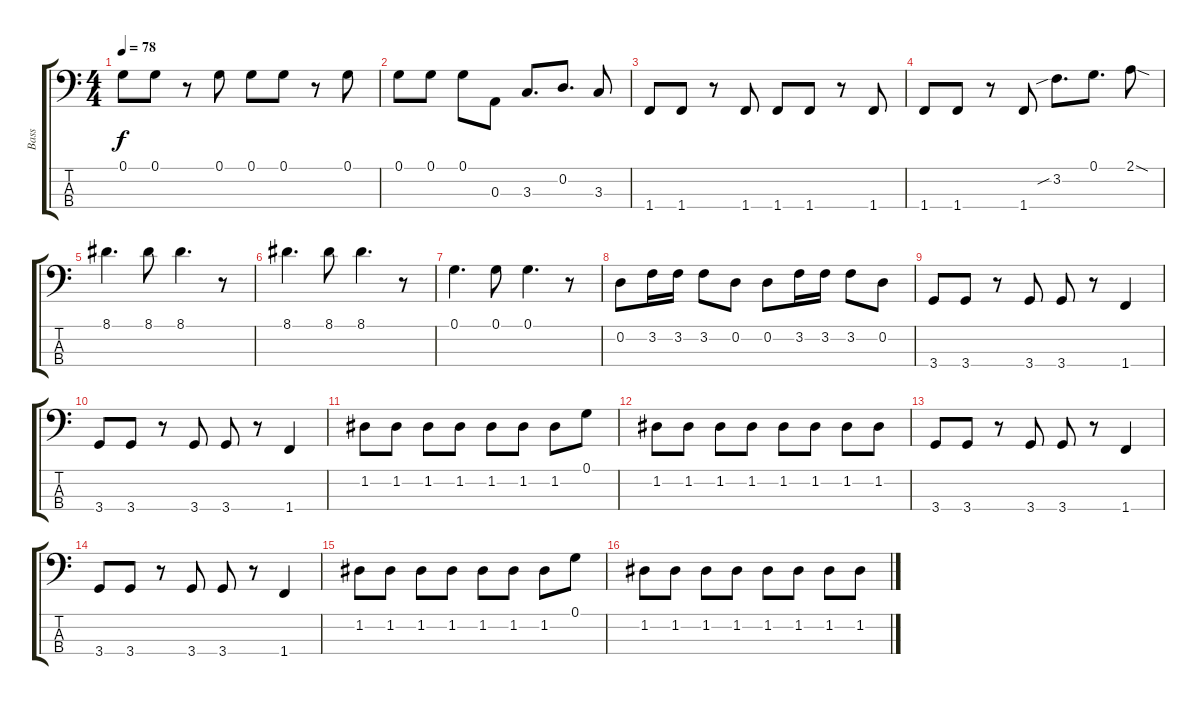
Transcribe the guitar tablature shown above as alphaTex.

\track ("Bass" "Bass") {solo instrument electricbassfinger}
\staff {score tabs}
\tuning (G2 D2 A1 E1) {hide}
\ts (4 4)
\tempo 78
\clef f4
\ks c
0.1.8{dy f} 0.1.8 r.8 0.1.8 0.1.8 0.1.8 r.8 0.1.8 |
0.1.8 0.1.8 0.1.8 0.3.8 3.3.8{d} 0.2.8{d} 3.3.8 |
1.4.8 1.4.8 r.8 1.4.8 1.4.8 1.4.8 r.8 1.4.8 |
1.4.8 1.4.8 r.8 1.4.8 3.2{sib}.8{d} 0.1.8{d} 2.1{sod}.8 |
8.1.4{d} 8.1.8 8.1.4{d} r.8 |
8.1.4{d} 8.1.8 8.1.4{d} r.8 |
0.1.4{d} 0.1.8 0.1.4{d} r.8 |
0.2.8 3.2.16 3.2.16 3.2.8 0.2.8 0.2.8 3.2.16 3.2.16 3.2.8 0.2.8 |
3.4.8 3.4.8 r.8 3.4.8 3.4.8 r.8 1.4.4 |
3.4.8 3.4.8 r.8 3.4.8 3.4.8 r.8 1.4.4 |
1.2.8 1.2.8 1.2.8 1.2.8 1.2.8 1.2.8 1.2.8 0.1.8 |
1.2.8 1.2.8 1.2.8 1.2.8 1.2.8 1.2.8 1.2.8 1.2.8 |
3.4.8 3.4.8 r.8 3.4.8 3.4.8 r.8 1.4.4 |
3.4.8 3.4.8 r.8 3.4.8 3.4.8 r.8 1.4.4 |
1.2.8 1.2.8 1.2.8 1.2.8 1.2.8 1.2.8 1.2.8 0.1.8 |
1.2.8 1.2.8 1.2.8 1.2.8 1.2.8 1.2.8 1.2.8 1.2.8
